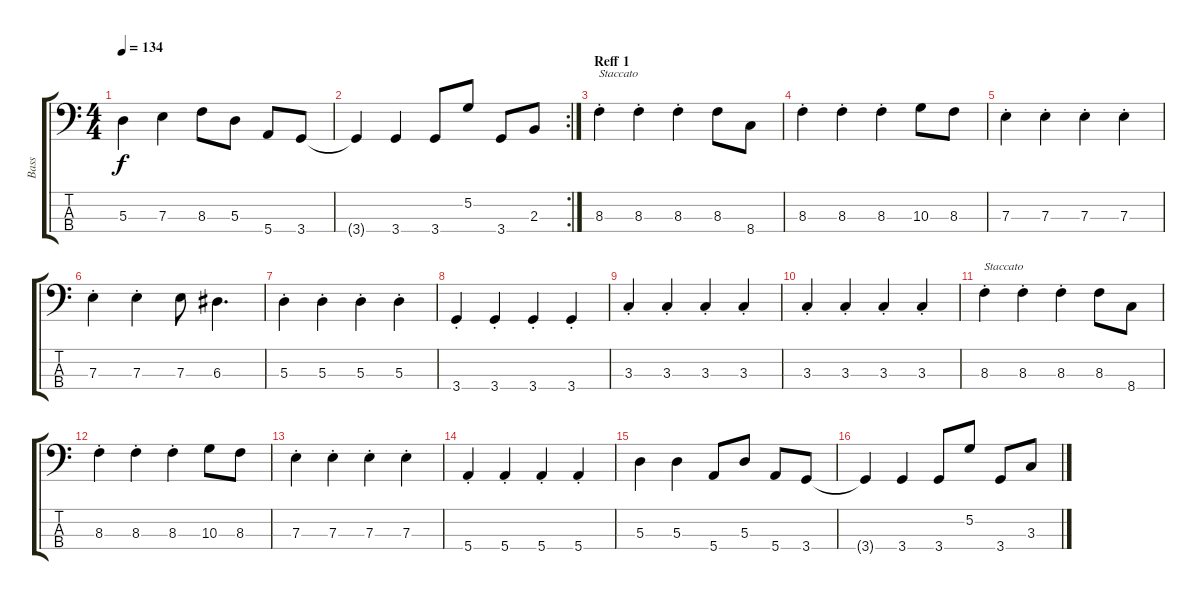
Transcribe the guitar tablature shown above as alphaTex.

\track ("Bass" "Bass") {instrument electricbasspick}
\staff {score tabs}
\tuning (G2 D2 A1 E1) {hide}
\ts (4 4)
\tempo 134
\clef f4
\ks c
5.3.4{dy f} 7.3.4 8.3.8 5.3.8 5.4.8 3.4.8 |
\rc 2
3.4{t}.4 3.4.4 3.4.8 5.2.8 3.4.8 2.3.8 |
\section ("" "Reff 1")
8.3{st}.4{txt "Staccato"} 8.3{st}.4 8.3{st}.4 8.3.8 8.4.8 |
8.3{st}.4 8.3{st}.4 8.3{st}.4 10.3.8 8.3.8 |
7.3{st}.4 7.3{st}.4 7.3{st}.4 7.3{st}.4 |
7.3{st}.4 7.3{st}.4 7.3.8 6.3.4{d} |
5.3{st}.4 5.3{st}.4 5.3{st}.4 5.3{st}.4 |
3.4{st}.4 3.4{st}.4 3.4{st}.4 3.4{st}.4 |
3.3{st}.4 3.3{st}.4 3.3{st}.4 3.3{st}.4 |
3.3{st}.4 3.3{st}.4 3.3{st}.4 3.3{st}.4 |
8.3{st}.4{txt "Staccato"} 8.3{st}.4 8.3{st}.4 8.3.8 8.4.8 |
8.3{st}.4 8.3{st}.4 8.3{st}.4 10.3.8 8.3.8 |
7.3{st}.4 7.3{st}.4 7.3{st}.4 7.3{st}.4 |
5.4{st}.4 5.4{st}.4 5.4{st}.4 5.4{st}.4 |
5.3.4 5.3.4 5.4.8 5.3.8 5.4.8 3.4.8 |
3.4{t}.4 3.4.4 3.4.8 5.2.8 3.4.8 3.3.8
